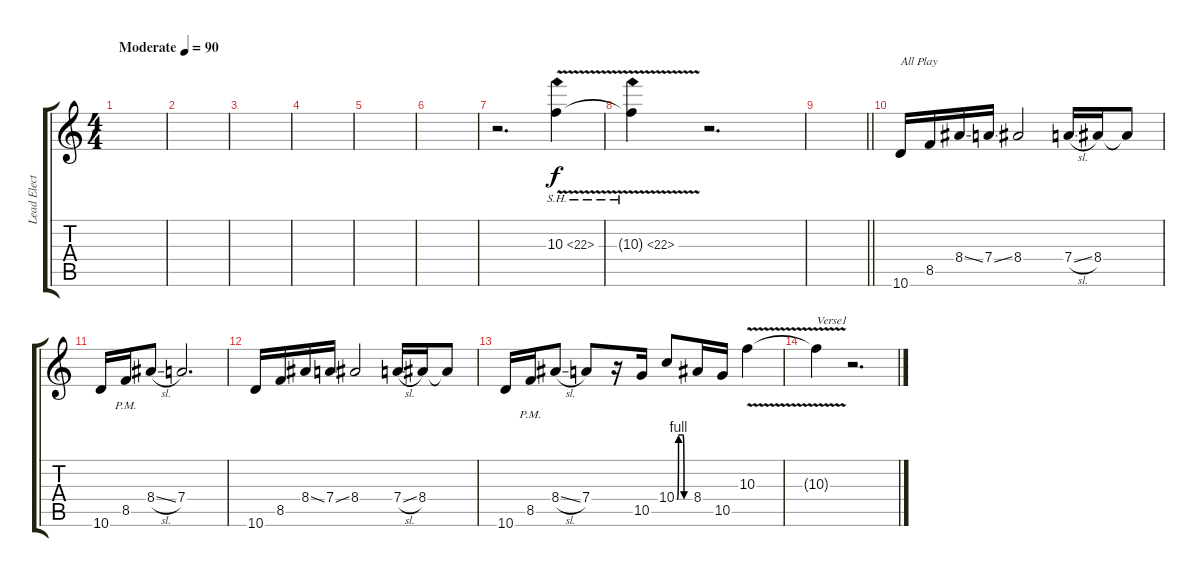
\track ("Lead Elect" "Lead Elect") {instrument distortionguitar}
\staff {score tabs}
\tuning (E4 B3 G3 D3 A2 E2) {hide}
\ts (4 4)
\tempo (90 "Moderate")
\clef g2
\ks c
|
|
|
|
|
|
r.2{d} 10.3{sh 12 v}.4 |
10.3{sh 12 v t}.4 r.2{d} |
\barLineRight lightlight
|
10.6.16{txt "All Play"} 8.5.16 8.4{ss}.16 7.4{ss}.16 8.4.2 7.4{sl}.16 8.4.16 8.4{t}.8 |
10.6.16 8.5{pm}.16 8.4{sl}.8 7.4.2{d} |
10.6.16 8.5.16 8.4{ss}.16 7.4{ss}.16 8.4.2 7.4{sl}.16 8.4.16 8.4{t}.8 |
10.6.16 8.5{pm}.16 8.4{sl}.8 7.4.8 r.16 10.5.16 10.4{be (custom 0 0 5 0 10 4 20 4 30 4 35 0 45 0 60 0)}.8 8.4.16 10.5.16 10.3{v}.4 |
10.3{t}.4{txt "Verse1"} r.2{d}
